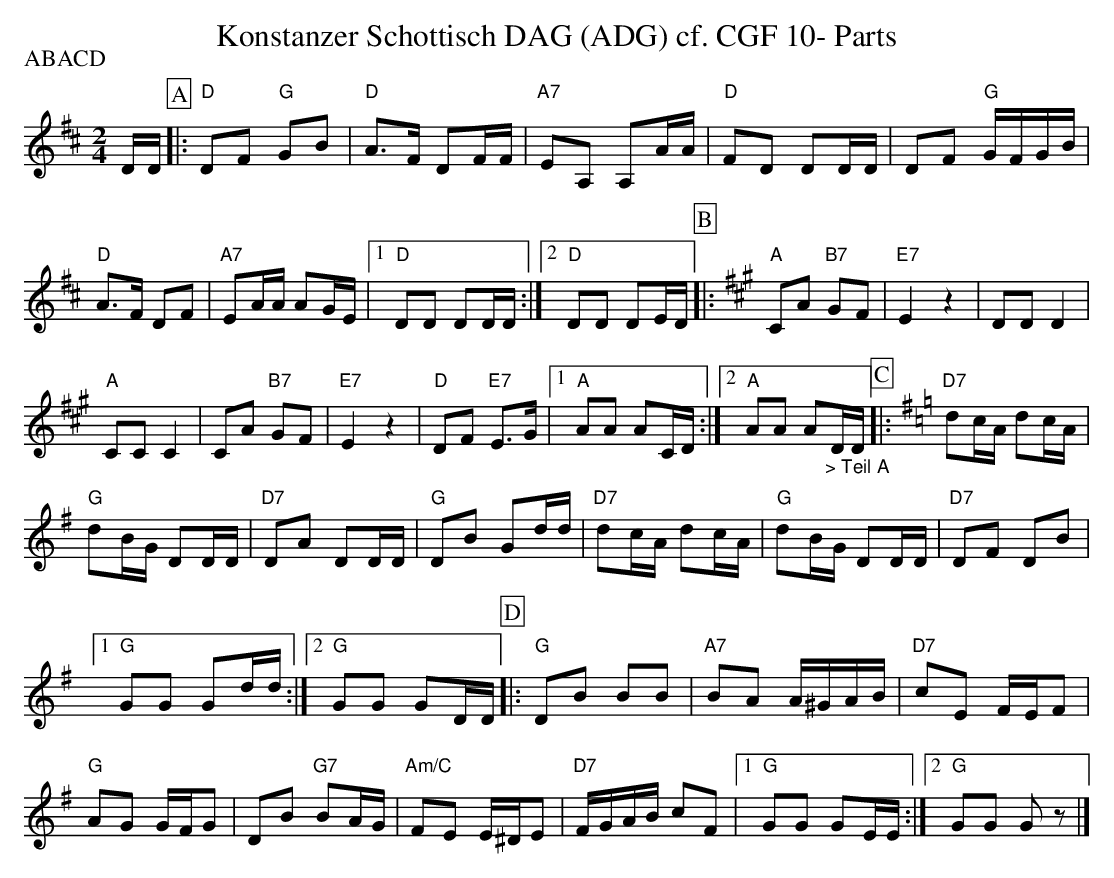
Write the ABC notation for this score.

X:1
T:Konstanzer Schottisch DAG (ADG) cf. CGF 10- Parts
P:ABACD
M:2/4
L:1/16
K:Dmaj%%MIDI gchordon
DD [P:A] |: "D"D2F2 "G"G2B2 | "D"A3F D2FF | "A7"E2A,2 A,2AA | "D"F2D2 D2DD | D2F2 "G"GFGB |
"D"A3F D2F2 | "A7"E2AA A2GE |1 "D"D2D2 D2DD :|2 "D"D2D2 D2ED [P:B] |: [K:Amaj] "A"C2A2 "B7"G2F2 | "E7"E4z4 | D2D2 D4 |
"A"C2C2C4 | C2A2 "B7"G2F2 | "E7"E4z4 | "D"D2F2 "E7"E3G |1 "A"A2A2 A2CD :|2 "A"A2A2 A2"_> Teil A"DD [P:C] |: [K:Gmaj] "D7"d2cA d2cA |
"G"d2BG D2DD | "D7"D2A2 D2DD | "G"D2B2 G2dd | "D7"d2cA d2cA | "G"d2BG D2DD | "D7"D2F2 D2B2 |1
"G"G2G2 G2dd :|2 "G"G2G2 G2DD [P:D] |: "G"D2B2 B2B2 | "A7"B2A2 A^GAB | "D7"c2E2 FEF2 |
"G"A2G2 GFG2 | D2B2 "G7"B2AG | "Am/C"F2E2 E^DE2 | "D7"FGAB c2F2 |1 "G"G2G2 G2EE :|2 "G"G2G2 G2z2 |]
